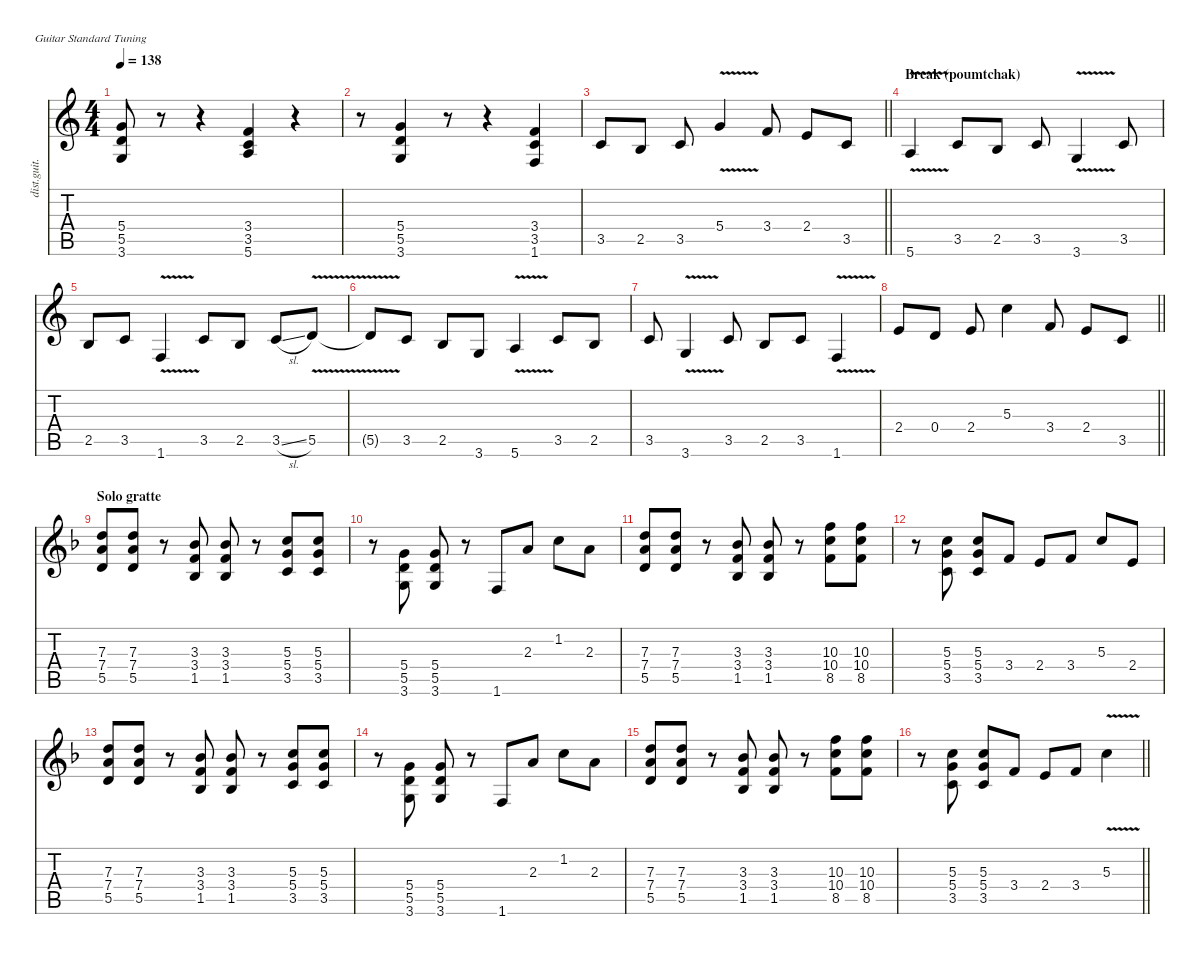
\defaultSystemsLayout 4
\hideDynamics
\bracketExtendMode nobrackets
\track ("Sylvain" "dist.guit.") {instrument distortionguitar}
\staff {score tabs}
\tuning (E4 B3 G3 D3 A2 E2)
\ts (4 4)
\tempo 138
\clef g2
\ks aminor
(3.6{t} 5.5{t} 5.4{t}).8{dy mf beam Up} r.8{beam Up} r.4{beam Up} (5.6 3.5 3.4).4{beam Up} r.4{beam Up} |
r.8{beam Down} (3.6 5.5 5.4).4{beam Up} r.8{beam Up} r.4{beam Up} (1.6 3.5 3.4).4{beam Up} |
\barLineRight lightlight
3.5.8{dy f beam Up} 2.5.8{beam Up} 3.5.8{beam Up} 5.4{v}.4{beam Up} 3.4.8{beam Up} 2.4.8{beam Up} 3.5.8{beam Up} |
\section ("" "Break (poumtchak)")
5.6{v}.4{beam Up} 3.5.8{beam Up} 2.5.8{beam Up} 3.5.8{beam Up} 3.6{v}.4{beam Up} 3.5.8{beam Up} |
2.5.8{beam Up} 3.5.8{beam Up} 1.6{v}.4{beam Up} 3.5.8{beam Up} 2.5.8{beam Up} 3.5{sl}.8{beam Up} 5.5{v}.8{beam Up} |
5.5{v t}.8{beam Up} 3.5.8{beam Up} 2.5.8{beam Up} 3.6.8{beam Up} 5.6{v}.4{beam Up} 3.5.8{beam Up} 2.5.8{beam Up} |
3.5.8{beam Up} 3.6{v}.4{beam Up} 3.5.8{beam Up} 2.5.8{beam Up} 3.5.8{beam Up} 1.6{v}.4{beam Up} |
\barLineRight lightlight
2.4.8{beam Up} 0.4.8{beam Up} 2.4.8{beam Up} 5.3.4{beam Down} 3.4.8{beam Up} 2.4.8{beam Up} 3.5.8{beam Up} |
\section ("" "Solo gratte")
\ks dminor
(7.3{acc forcenatural} 7.4{acc forcenatural} 5.5{acc forcenatural}).8{beam Up} (7.3{acc forcenatural} 7.4{acc forcenatural} 5.5{acc forcenatural}).8{beam Up} r.8{beam Up} (3.3{acc b} 3.4{acc forcenatural} 1.5{acc b}).8{beam Up} (3.3{acc b} 3.4{acc forcenatural} 1.5{acc b}).8{beam Up} r.8{beam Up} (5.3{acc forcenatural} 5.4{acc forcenatural} 3.5{acc forcenatural}).8{beam Up} (5.3{acc forcenatural} 5.4{acc forcenatural} 3.5{acc forcenatural}).8{beam Up} |
r.8{beam Down} (5.4{acc forcenatural} 5.5{acc forcenatural} 3.6{acc forcenatural}).8{beam Up} (5.4{acc forcenatural} 5.5{acc forcenatural} 3.6{acc forcenatural}).8{beam Up} r.8{beam Up} 1.6{acc forcenatural}.8{beam Up} 2.3{acc forcenatural}.8{beam Up} 1.2{acc forcenatural}.8{beam Down} 2.3{acc forcenatural}.8{beam Down} |
(7.3{acc forcenatural} 7.4{acc forcenatural} 5.5{acc forcenatural}).8{beam Up} (7.3{acc forcenatural} 7.4{acc forcenatural} 5.5{acc forcenatural}).8{beam Up} r.8{beam Up} (3.3{acc b} 3.4{acc forcenatural} 1.5{acc b}).8{beam Up} (3.3{acc b} 3.4{acc forcenatural} 1.5{acc b}).8{beam Up} r.8{beam Up} (10.3{acc forcenatural} 10.4{acc forcenatural} 8.5{acc forcenatural}).8{beam Down} (10.3{acc forcenatural} 10.4{acc forcenatural} 8.5{acc forcenatural}).8{beam Down} |
r.8{beam Down} (5.3{acc forcenatural} 5.4{acc forcenatural} 3.5{acc forcenatural}).8{beam Up} (5.3{acc forcenatural} 5.4{acc forcenatural} 3.5{acc forcenatural}).8{beam Up} 3.4{acc forcenatural}.8{beam Up} 2.4{acc forcenatural}.8{beam Up} 3.4{acc forcenatural}.8{beam Up} 5.3{acc forcenatural}.8{beam Up} 2.4{acc forcenatural}.8{beam Up} |
(7.3{acc forcenatural} 7.4{acc forcenatural} 5.5{acc forcenatural}).8{beam Up} (7.3{acc forcenatural} 7.4{acc forcenatural} 5.5{acc forcenatural}).8{beam Up} r.8{beam Up} (3.3{acc b} 3.4{acc forcenatural} 1.5{acc b}).8{beam Up} (3.3{acc b} 3.4{acc forcenatural} 1.5{acc b}).8{beam Up} r.8{beam Up} (5.3{acc forcenatural} 5.4{acc forcenatural} 3.5{acc forcenatural}).8{beam Up} (5.3{acc forcenatural} 5.4{acc forcenatural} 3.5{acc forcenatural}).8{beam Up} |
r.8{beam Down} (5.4{acc forcenatural} 5.5{acc forcenatural} 3.6{acc forcenatural}).8{beam Up} (5.4{acc forcenatural} 5.5{acc forcenatural} 3.6{acc forcenatural}).8{beam Up} r.8{beam Up} 1.6{acc forcenatural}.8{beam Up} 2.3{acc forcenatural}.8{beam Up} 1.2{acc forcenatural}.8{beam Down} 2.3{acc forcenatural}.8{beam Down} |
(7.3{acc forcenatural} 7.4{acc forcenatural} 5.5{acc forcenatural}).8{beam Up} (7.3{acc forcenatural} 7.4{acc forcenatural} 5.5{acc forcenatural}).8{beam Up} r.8{beam Up} (3.3{acc b} 3.4{acc forcenatural} 1.5{acc b}).8{beam Up} (3.3{acc b} 3.4{acc forcenatural} 1.5{acc b}).8{beam Up} r.8{beam Up} (10.3{acc forcenatural} 10.4{acc forcenatural} 8.5{acc forcenatural}).8{beam Down} (10.3{acc forcenatural} 10.4{acc forcenatural} 8.5{acc forcenatural}).8{beam Down} |
\barLineRight lightlight
r.8{beam Down} (5.3{acc forcenatural} 5.4{acc forcenatural} 3.5{acc forcenatural}).8{beam Up} (5.3{acc forcenatural} 5.4{acc forcenatural} 3.5{acc forcenatural}).8{beam Up} 3.4{acc forcenatural}.8{beam Up} 2.4{acc forcenatural}.8{beam Up} 3.4{acc forcenatural}.8{beam Up} 5.3{v acc forcenatural}.4{beam Down}
